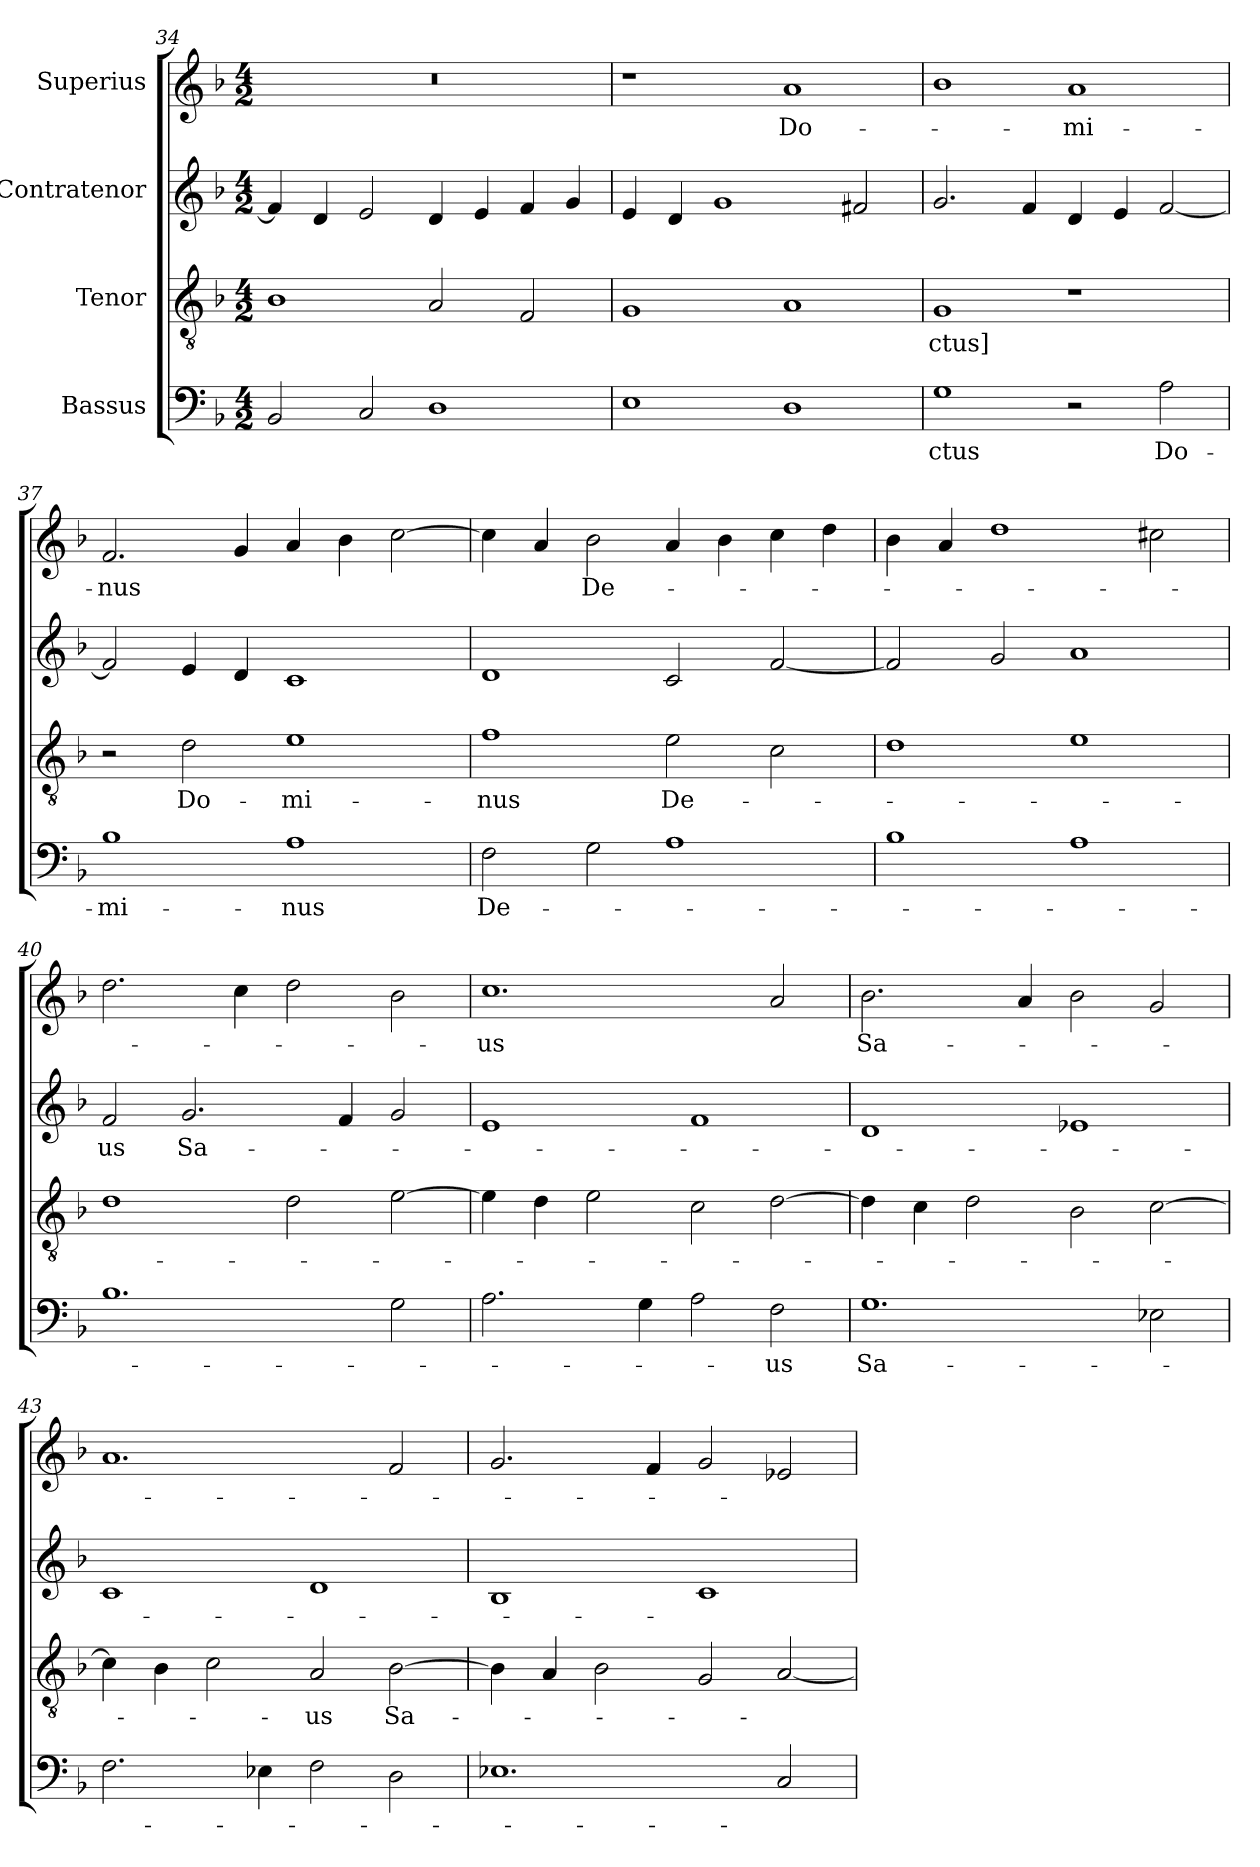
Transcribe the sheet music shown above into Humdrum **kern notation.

**kern	**text	**kern	**text	**kern	**text	**kern	**text
*part4	*part4	*part3	*part3	*part2	*part2	*part1	*part1
*staff4	*staff4	*staff3	*staff3	*staff2	*staff2	*staff1	*staff1
*I"Bassus	*	*I"Tenor	*	*I"Contratenor	*	*I"Superius	*
*clefF4	*	*clefGv2	*	*clefG2	*	*clefG2	*
*k[b-]	*	*k[b-]	*	*k[b-]	*	*k[b-]	*
*M4/2	*	*M4/2	*	*M4/2	*	*M4/2	*
=34	=34	=34	=34	=34	=34	=34	=34
2BB-/	.	1B-\	.	4f/]	.	0r	.
.	.	.	.	4d/	.	.	.
2C/	.	.	.	2e/	.	.	.
1D\	.	2A/	.	4d/	.	.	.
.	.	.	.	4e/	.	.	.
.	.	2F/	.	4f/	.	.	.
.	.	.	.	4g/	.	.	.
=35	=35	=35	=35	=35	=35	=35	=35
1E\	.	1G/	.	4e/	.	1r	.
.	.	.	.	4d/	.	.	.
.	.	.	.	1g/	.	.	.
1D\	.	1A/	.	.	.	1a/	Do-
.	.	.	.	2f#X/	.	.	.
=36	=36	=36	=36	=36	=36	=36	=36
1G\	-ctus	1G/	-ctus]	2.g/	.	1b-\	.
.	.	.	.	4f/	.	.	.
2r	.	1r	.	4d/	.	1a/	-mi-
.	.	.	.	4e/	.	.	.
2A\	Do-	.	.	[2f/	.	.	.
=37	=37	=37	=37	=37	=37	=37	=37
1B-\	-mi-	2r	.	2f/]	.	2.f/	-nus
.	.	2d\	Do-	4e/	.	.	.
.	.	.	.	4d/	.	4g/	.
1A\	-nus	1e\	-mi-	1c/	.	4a/	.
.	.	.	.	.	.	4b-\	.
.	.	.	.	.	.	[2cc\	.
=38	=38	=38	=38	=38	=38	=38	=38
2F\	De-	1f\	-nus	1d/	.	4cc\]	.
.	.	.	.	.	.	4a/	.
2G\	.	.	.	.	.	2b-\	De-
1A\	.	2e\	De-	2c/	.	4a/	.
.	.	.	.	.	.	4b-\	.
.	.	2c\	.	[2f/	.	4cc\	.
.	.	.	.	.	.	4dd\	.
=39	=39	=39	=39	=39	=39	=39	=39
1B-\	.	1d\	.	2f/]	.	4b-\	.
.	.	.	.	.	.	4a/	.
.	.	.	.	2g/	.	1dd\	.
1A\	.	1e\	.	1a/	.	.	.
.	.	.	.	.	.	2cc#X\	.
=40	=40	=40	=40	=40	=40	=40	=40
1.B-\	.	1d\	.	2f/	-us	2.dd\	.
.	.	.	.	2.g/	Sa-	.	.
.	.	.	.	.	.	4cc\	.
.	.	2d\	.	.	.	2dd\	.
.	.	.	.	4f/	.	.	.
2G\	.	[2e\	.	2g/	.	2b-\	.
=41	=41	=41	=41	=41	=41	=41	=41
2.A\	.	4e\]	.	1e/	.	1.cc\	-us
.	.	4d\	.	.	.	.	.
.	.	2e\	.	.	.	.	.
4G\	.	.	.	.	.	.	.
2A\	.	2c\	.	1f/	.	.	.
2F\	-us	[2d\	.	.	.	2a/	.
=42	=42	=42	=42	=42	=42	=42	=42
1.G\	Sa-	4d\]	.	1d/	.	2.b-\	Sa-
.	.	4c\	.	.	.	.	.
.	.	2d\	.	.	.	.	.
.	.	.	.	.	.	4a/	.
.	.	2B-\	.	1e-X/	.	2b-\	.
2E-X\	.	[2c\	.	.	.	2g/	.
=43	=43	=43	=43	=43	=43	=43	=43
2.F\	.	4c\]	.	1c/	.	1.a/	.
.	.	4B-\	.	.	.	.	.
.	.	2c\	.	.	.	.	.
4E-X\	.	.	.	.	.	.	.
2F\	.	2A/	-us	1d/	.	.	.
2D\	.	[2B-\	Sa-	.	.	2f/	.
=44	=44	=44	=44	=44	=44	=44	=44
1.E-X\	.	4B-\]	.	1B-/	.	2.g/	.
.	.	4A/	.	.	.	.	.
.	.	2B-\	.	.	.	.	.
.	.	.	.	.	.	4f/	.
.	.	2G/	.	1c/	.	2g/	.
2C/	.	[2A/	.	.	.	2e-X/	.
=	=	=	=	=	=	=	=
*-	*-	*-	*-	*-	*-	*-	*-
